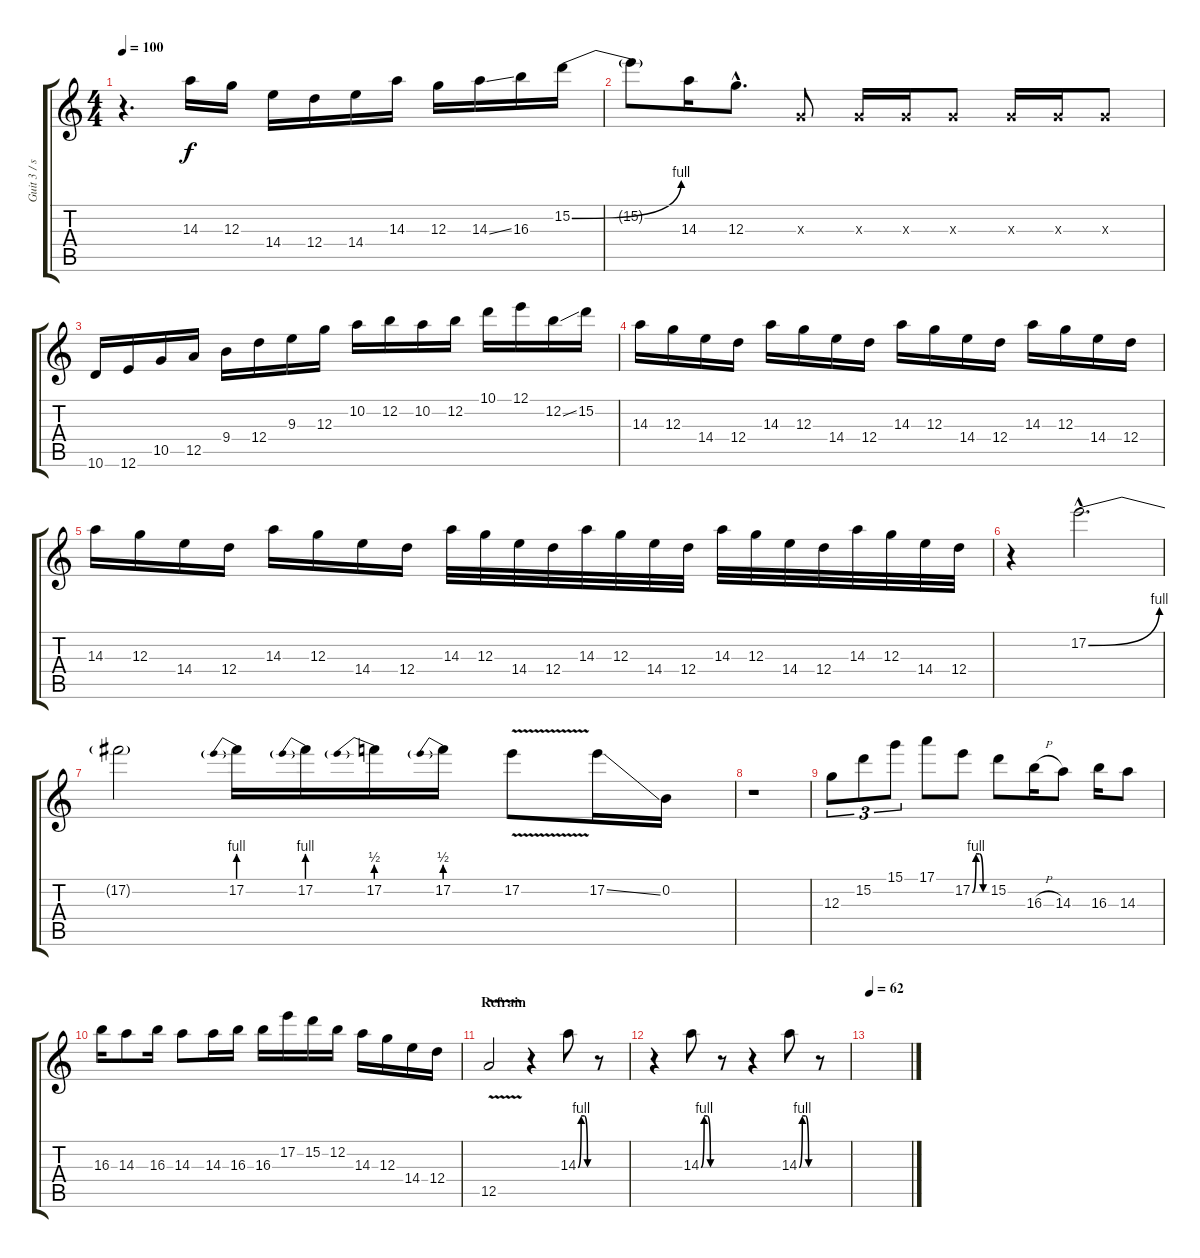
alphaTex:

\track ("Guit 3 / solo" "Guit 3 / s") {instrument overdrivenguitar}
\staff {score tabs}
\tuning (E4 B3 G3 D3 A2 E2) {hide}
\ts (4 4)
\tempo 100
\clef g2
\ks c
r.4{d dy f} 14.3.16 12.3.16 14.4.16 12.4.16 14.4.16 14.3.16 12.3.16 14.3{ss}.16 16.3.16 15.2{be (bend 0 0 60 4)}.16 |
15.2{t}.8 14.3.16 12.3{hac}.8{d} 0.3{x}.8 0.3{x}.16 0.3{x}.16 0.3{x}.8 0.3{x}.16 0.3{x}.16 0.3{x}.8 |
10.6.16 12.6.16 10.5.16 12.5.16 9.4.16 12.4.16 9.3.16 12.3.16 10.2.16 12.2.16 10.2.16 12.2.16 10.1.16 12.1.16 12.2{ss}.16 15.2.16 |
14.3.16 12.3.16 14.4.16 12.4.16 14.3.16 12.3.16 14.4.16 12.4.16 14.3.16 12.3.16 14.4.16 12.4.16 14.3.16 12.3.16 14.4.16 12.4.16 |
14.3.16 12.3.16 14.4.16 12.4.16 14.3.16 12.3.16 14.4.16 12.4.16 14.3.32 12.3.32 14.4.32 12.4.32 14.3.32 12.3.32 14.4.32 12.4.32 14.3.32 12.3.32 14.4.32 12.4.32 14.3.32 12.3.32 14.4.32 12.4.32 |
r.4 17.2{be (bend 0 0 60 4) hac}.2{d} |
17.2{t}.2 17.2{be (prebend 0 4 60 4)}.16 17.2{be (prebend 0 4 60 4)}.16 17.2{be (prebend 0 2 60 2)}.16 17.2{be (prebend 0 2 60 2)}.16 17.2{v}.8 17.2{ss}.16 0.2.16 |
r.1 |
12.3.8{tu (3 2)} 15.2.8{tu (3 2)} 15.1.8{tu (3 2)} 17.1.8 17.2{be (custom 0 0 15 4 30 4 45 0 60 0)}.8 15.2.8 16.3{h}.16 14.3.8 16.3.16 14.3.8 |
16.3.16 14.3.8 16.3.16 14.3.8 14.3.16 16.3.16 16.3.16 17.2.16 15.2.16 12.2.16 14.3.16 12.3.16 14.4.16 12.4.16 |
\section ("" "Refrain")
12.5{v}.2{volume 7} r.4{volume 11} 14.3{be (custom 0 0 15 4 30 4 45 0 60 0)}.8 r.8 |
r.4 14.3{be (custom 0 0 15 4 30 4 45 0 60 0)}.8 r.8 r.4 14.3{be (custom 0 0 15 4 30 4 45 0 60 0)}.8 r.8 |
\tempo 62
